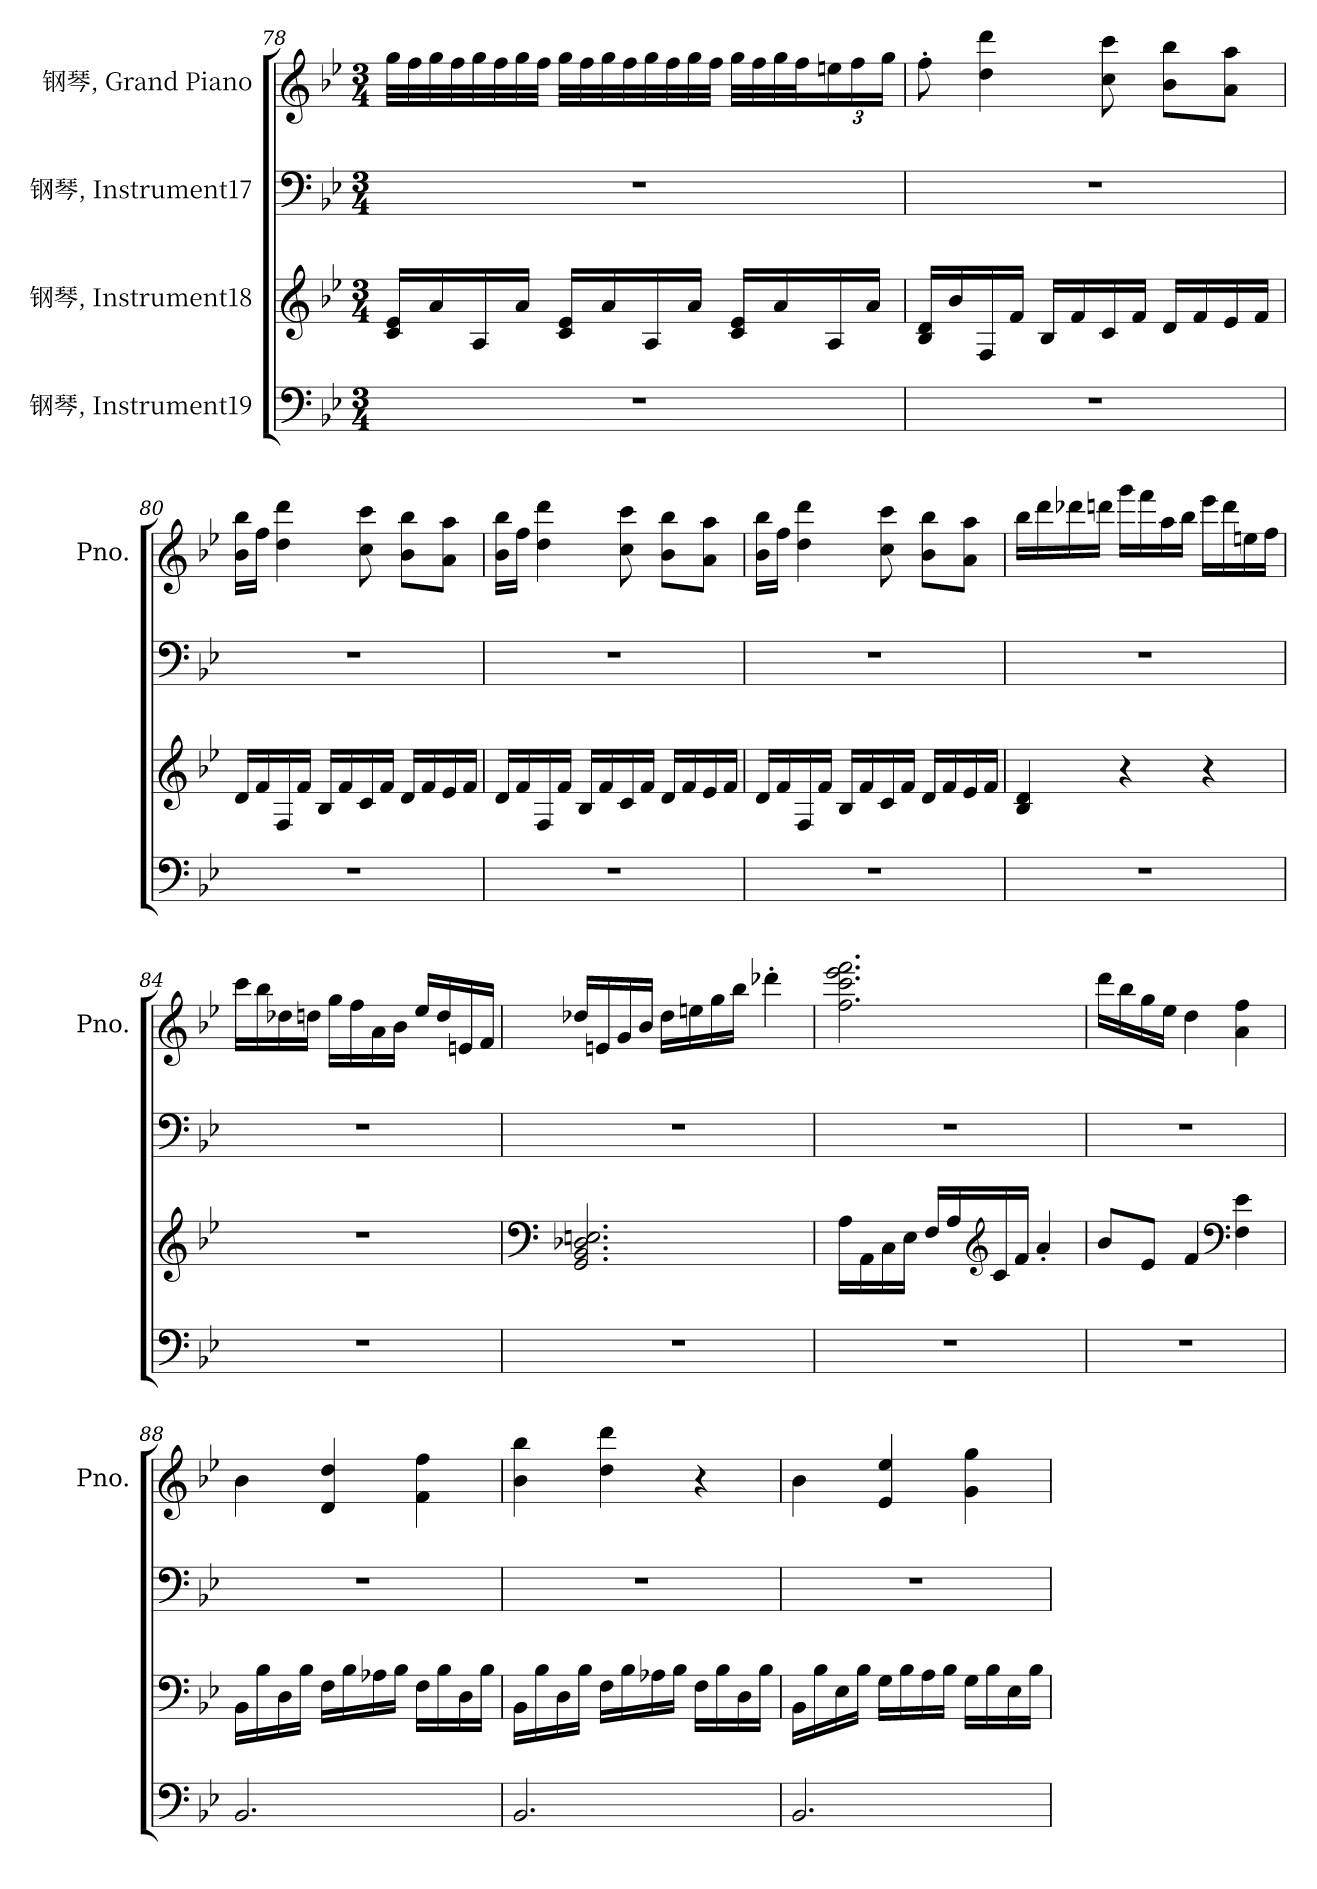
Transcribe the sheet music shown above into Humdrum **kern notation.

**kern	**kern	**kern	**kern
*part4	*part3	*part2	*part1
*staff4	*staff3	*staff2	*staff1
*I"钢琴, Instrument19	*I"钢琴, Instrument18	*I"钢琴, Instrument17	*I"钢琴, Grand Piano
*	*	*	*I'Pno.
*clefF4	*clefG2	*clefF4	*clefG2
*k[b-e-]	*k[b-e-]	*k[b-e-]	*k[b-e-]
*M3/4	*M3/4	*M3/4	*M3/4
=78	=78	=78	=78
2.r	16c/ 16e-/LL	2.r	32gg\LLL
.	.	.	32ff\
.	16a/	.	32gg\
.	.	.	32ff\
.	16A/	.	32gg\
.	.	.	32ff\
.	16a/JJ	.	32gg\
.	.	.	32ff\JJJ
.	16c/ 16e-/LL	.	32gg\LLL
.	.	.	32ff\
.	16a/	.	32gg\
.	.	.	32ff\
.	16A/	.	32gg\
.	.	.	32ff\
.	16a/JJ	.	32gg\
.	.	.	32ff\JJJ
.	16c/ 16e-/LL	.	32gg\LLL
.	.	.	32ff\
.	16a/	.	32gg\
.	.	.	32ff\J
*	*	*	*Xbrackettup
.	16A/	.	24een\
.	.	.	24ff\
.	16a/JJ	.	.
.	.	.	24gg\JJ
!!LO:LB:g=z
=79	=79	=79	=79
2.r	16B-/ 16d/LL	2.r	8ff'\
.	16b-/	.	.
.	16F/	.	4dd\ 4ddd\
.	16f/JJ	.	.
.	16B-/LL	.	.
.	16f/	.	.
.	16c/	.	8cc\ 8ccc\
.	16f/JJ	.	.
.	16d/LL	.	8b-\ 8bb-\L
.	16f/	.	.
.	16e-/	.	8a\ 8aa\J
.	16f/JJ	.	.
=80	=80	=80	=80
2.r	16d/LL	2.r	16b-\ 16bb-\LL
.	16f/	.	16ff\JJ
.	16F/	.	4dd\ 4ddd\
.	16f/JJ	.	.
.	16B-/LL	.	.
.	16f/	.	.
.	16c/	.	8cc\ 8ccc\
.	16f/JJ	.	.
.	16d/LL	.	8b-\ 8bb-\L
.	16f/	.	.
.	16e-/	.	8a\ 8aa\J
.	16f/JJ	.	.
=81	=81	=81	=81
2.r	16d/LL	2.r	16b-\ 16bb-\LL
.	16f/	.	16ff\JJ
.	16F/	.	4dd\ 4ddd\
.	16f/JJ	.	.
.	16B-/LL	.	.
.	16f/	.	.
.	16c/	.	8cc\ 8ccc\
.	16f/JJ	.	.
.	16d/LL	.	8b-\ 8bb-\L
.	16f/	.	.
.	16e-/	.	8a\ 8aa\J
.	16f/JJ	.	.
!!LO:PB:g=z
=82	=82	=82	=82
2.r	16d/LL	2.r	16b-\ 16bb-\LL
.	16f/	.	16ff\JJ
.	16F/	.	4dd\ 4ddd\
.	16f/JJ	.	.
.	16B-/LL	.	.
.	16f/	.	.
.	16c/	.	8cc\ 8ccc\
.	16f/JJ	.	.
.	16d/LL	.	8b-\ 8bb-\L
.	16f/	.	.
.	16e-/	.	8a\ 8aa\J
.	16f/JJ	.	.
=83	=83	=83	=83
2.r	4B-/ 4d/	2.r	16bb-\LL
.	.	.	16ddd\
.	.	.	16ddd-X\
.	.	.	16dddn\JJ
.	4r	.	16ggg\LL
.	.	.	16fff\
.	.	.	16aa\
.	.	.	16bb-\JJ
.	4r	.	16eee-\LL
.	.	.	16ddd\
.	.	.	16een\
.	.	.	16ff\JJ
=84	=84	=84	=84
2.r	2.r	2.r	16ccc\LL
.	.	.	16bb-\
.	.	.	16dd-X\
.	.	.	16ddn\JJ
.	.	.	16gg\LL
.	.	.	16ff\
.	.	.	16a\
.	.	.	16b-\JJ
.	.	.	16ee-/LL
.	.	.	16dd/
.	.	.	16en/
.	.	.	16f/JJ
!!LO:LB:g=z
=85	=85	=85	=85
*	*clefF4	*	*
2.r	2.GG/ 2.BB-/ 2.D-X/ 2.En/	2.r	16dd-X/LL
.	.	.	16en/
.	.	.	16g/
.	.	.	16b-/JJ
.	.	.	16dd-\LL
.	.	.	16een\
.	.	.	16gg\
.	.	.	16bb-\JJ
.	.	.	4ddd-X'\
=86	=86	=86	=86
2.r	16A\LL	2.r	2.ff\ 2.ccc\ 2.eee-\ 2.fff\
.	16AA\	.	.
.	16C\	.	.
.	16E-\JJ	.	.
.	16F/LL	.	.
.	16A/	.	.
*	*clefG2	*	*
.	16c/	.	.
.	16f/JJ	.	.
.	4a'/	.	.
=87	=87	=87	=87
2.r	8b-/L	2.r	16ddd\LL
.	.	.	16bb-\
.	8e-/J	.	16gg\
.	.	.	16ee-\JJ
.	4f/	.	4dd\
*	*clefF4	*	*
.	4F\ 4e-\	.	4a\ 4ff\
!!LO:LB:g=z
=88	=88	=88	=88
2.BB-/	16BB-\LL	2.r	4b-\
.	16B-\	.	.
.	16D\	.	.
.	16B-\JJ	.	.
.	16F\LL	.	4d/ 4dd/
.	16B-\	.	.
.	16A-X\	.	.
.	16B-\JJ	.	.
.	16F\LL	.	4f\ 4ff\
.	16B-\	.	.
.	16D\	.	.
.	16B-\JJ	.	.
=89	=89	=89	=89
2.BB-/	16BB-\LL	2.r	4b-\ 4bb-\
.	16B-\	.	.
.	16D\	.	.
.	16B-\JJ	.	.
.	16F\LL	.	4dd\ 4ddd\
.	16B-\	.	.
.	16A-X\	.	.
.	16B-\JJ	.	.
.	16F\LL	.	4r
.	16B-\	.	.
.	16D\	.	.
.	16B-\JJ	.	.
=90	=90	=90	=90
2.BB-/	16BB-\LL	2.r	4b-\
.	16B-\	.	.
.	16E-\	.	.
.	16B-\JJ	.	.
.	16G\LL	.	4e-/ 4ee-/
.	16B-\	.	.
.	16A\	.	.
.	16B-\JJ	.	.
.	16G\LL	.	4g\ 4gg\
.	16B-\	.	.
.	16E-\	.	.
.	16B-\JJ	.	.
=	=	=	=
*-	*-	*-	*-
